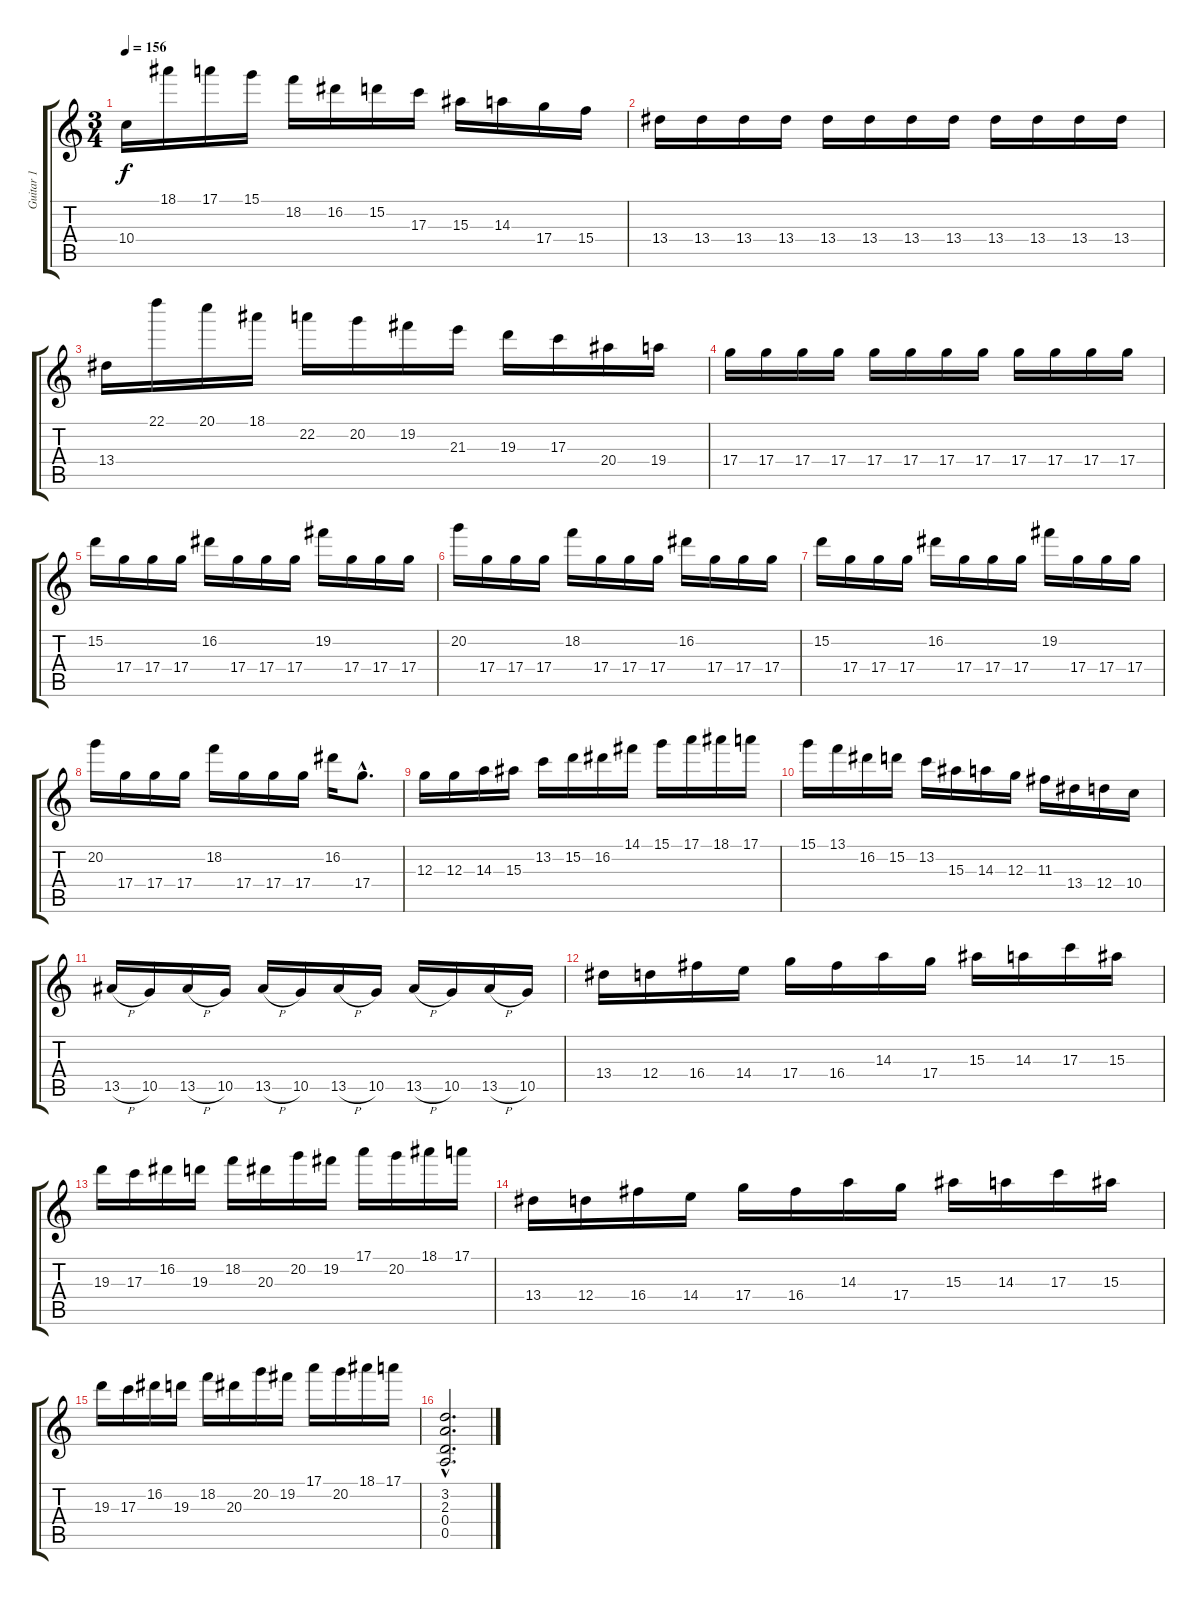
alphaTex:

\track ("Guitar 1" "Guitar 1") {instrument distortionguitar}
\staff {score tabs}
\tuning (E4 B3 G3 D3 A2 E2) {hide}
\ts (3 4)
\tempo 156
\clef g2
\ks c
10.4.16{dy f} 18.1.16 17.1.16 15.1.16 18.2.16 16.2.16 15.2.16 17.3.16 15.3.16 14.3.16 17.4.16 15.4.16 |
13.4.16 13.4.16 13.4.16 13.4.16 13.4.16 13.4.16 13.4.16 13.4.16 13.4.16 13.4.16 13.4.16 13.4.16 |
13.4.16 22.1.16 20.1.16 18.1.16 22.2.16 20.2.16 19.2.16 21.3.16 19.3.16 17.3.16 20.4.16 19.4.16 |
17.4.16 17.4.16 17.4.16 17.4.16 17.4.16 17.4.16 17.4.16 17.4.16 17.4.16 17.4.16 17.4.16 17.4.16 |
15.2.16 17.4.16 17.4.16 17.4.16 16.2.16 17.4.16 17.4.16 17.4.16 19.2.16 17.4.16 17.4.16 17.4.16 |
20.2.16 17.4.16 17.4.16 17.4.16 18.2.16 17.4.16 17.4.16 17.4.16 16.2.16 17.4.16 17.4.16 17.4.16 |
15.2.16 17.4.16 17.4.16 17.4.16 16.2.16 17.4.16 17.4.16 17.4.16 19.2.16 17.4.16 17.4.16 17.4.16 |
20.2.16 17.4.16 17.4.16 17.4.16 18.2.16 17.4.16 17.4.16 17.4.16 16.2.16 17.4{hac}.8{d} |
12.3.16 12.3.16 14.3.16 15.3.16 13.2.16 15.2.16 16.2.16 14.1.16 15.1.16 17.1.16 18.1.16 17.1.16 |
15.1.16 13.1.16 16.2.16 15.2.16 13.2.16 15.3.16 14.3.16 12.3.16 11.3.16 13.4.16 12.4.16 10.4.16 |
13.5{h}.16 10.5.16 13.5{h}.16 10.5.16 13.5{h}.16 10.5.16 13.5{h}.16 10.5.16 13.5{h}.16 10.5.16 13.5{h}.16 10.5.16 |
13.4.16 12.4.16 16.4.16 14.4.16 17.4.16 16.4.16 14.3.16 17.4.16 15.3.16 14.3.16 17.3.16 15.3.16 |
19.3.16 17.3.16 16.2.16 19.3.16 18.2.16 20.3.16 20.2.16 19.2.16 17.1.16 20.2.16 18.1.16 17.1.16 |
13.4.16 12.4.16 16.4.16 14.4.16 17.4.16 16.4.16 14.3.16 17.4.16 15.3.16 14.3.16 17.3.16 15.3.16 |
19.3.16 17.3.16 16.2.16 19.3.16 18.2.16 20.3.16 20.2.16 19.2.16 17.1.16 20.2.16 18.1.16 17.1.16 |
(3.2{hac} 2.3{hac} 0.4{hac} 0.5{hac}).2{d}
